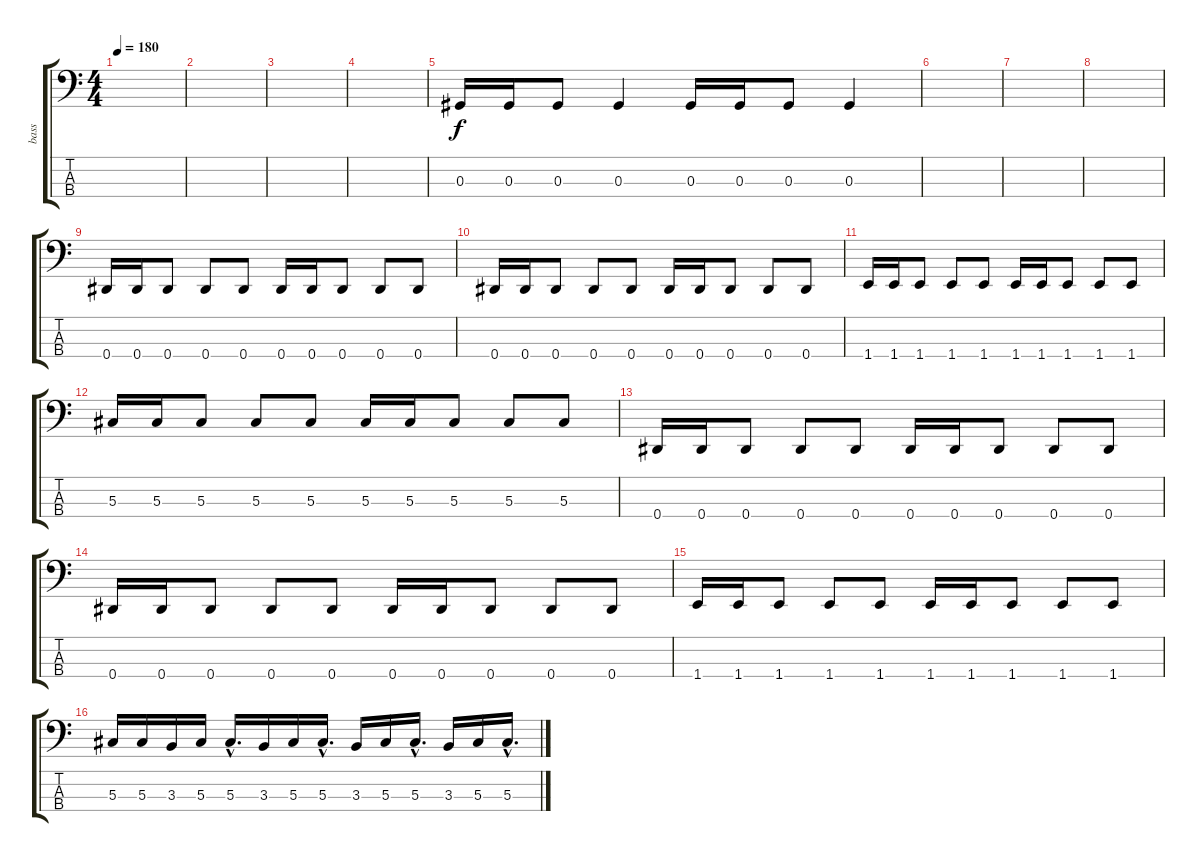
\track ("bass" "bass") {instrument electricbassfinger}
\staff {score tabs}
\tuning (Gb2 Db2 Ab1 Eb1) {hide}
\ts (4 4)
\tempo 180
\clef f4
\ks c
|
|
|
|
0.3.16 0.3.16 0.3.8 0.3.4 0.3.16 0.3.16 0.3.8 0.3.4 |
|
|
|
0.4.16 0.4.16 0.4.8 0.4.8 0.4.8 0.4.16 0.4.16 0.4.8 0.4.8 0.4.8 |
0.4.16 0.4.16 0.4.8 0.4.8 0.4.8 0.4.16 0.4.16 0.4.8 0.4.8 0.4.8 |
1.4.16 1.4.16 1.4.8 1.4.8 1.4.8 1.4.16 1.4.16 1.4.8 1.4.8 1.4.8 |
5.3.16 5.3.16 5.3.8 5.3.8 5.3.8 5.3.16 5.3.16 5.3.8 5.3.8 5.3.8 |
0.4.16 0.4.16 0.4.8 0.4.8 0.4.8 0.4.16 0.4.16 0.4.8 0.4.8 0.4.8 |
0.4.16 0.4.16 0.4.8 0.4.8 0.4.8 0.4.16 0.4.16 0.4.8 0.4.8 0.4.8 |
1.4.16 1.4.16 1.4.8 1.4.8 1.4.8 1.4.16 1.4.16 1.4.8 1.4.8 1.4.8 |
5.3.16 5.3.16 3.3.16 5.3.16 5.3{hac}.16{d} 3.3.16 5.3.16 5.3{hac}.16{d} 3.3.16 5.3.16 5.3{hac}.16{d} 3.3.16 5.3.16 5.3{hac}.16{d}
